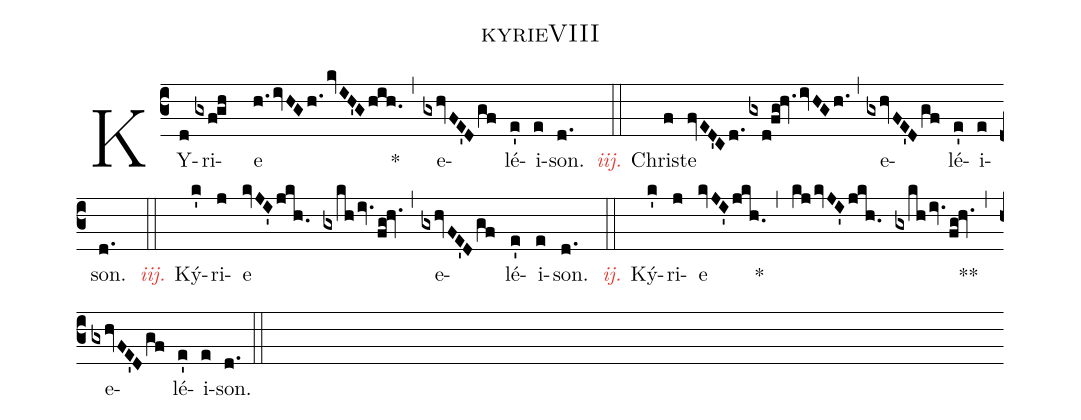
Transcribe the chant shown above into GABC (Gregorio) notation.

name:kyrieVIII;
def-m1:\linebreak[3];
%%
(c3) KY(d)ri(gxf!gh )e(h.ivHGh.kvIH'Ghih.) *(,) e(gxhvFE'Dgf)lé(e')i(e)son.(d.) (::)

<i><c>iij.</c></i> Chr{i}(f)ste(fvED'Cd./gxd!fg!hv.ivHGh.) (,) e(gxhvFE'Dgf)lé(e')i(e)son.(d.) (::)

<i><c>iij.</c></i> K{ý}(k')ri(j)e(kvJI'jkh. gxkhiv.fg!hv.) (,) e(gxhvFE'Dgf)lé(e')i(e)son.(d.) (::)

<i><c>ij.</c></i> K{ý}(k')ri(j)e(kvJI'jkh.) *(,) (kjkvJI'jkh. gxkhiv.fg!hv.) **(,) e(gxhvFE'Dgf)lé(e')i(e)son.(d.) (::)
